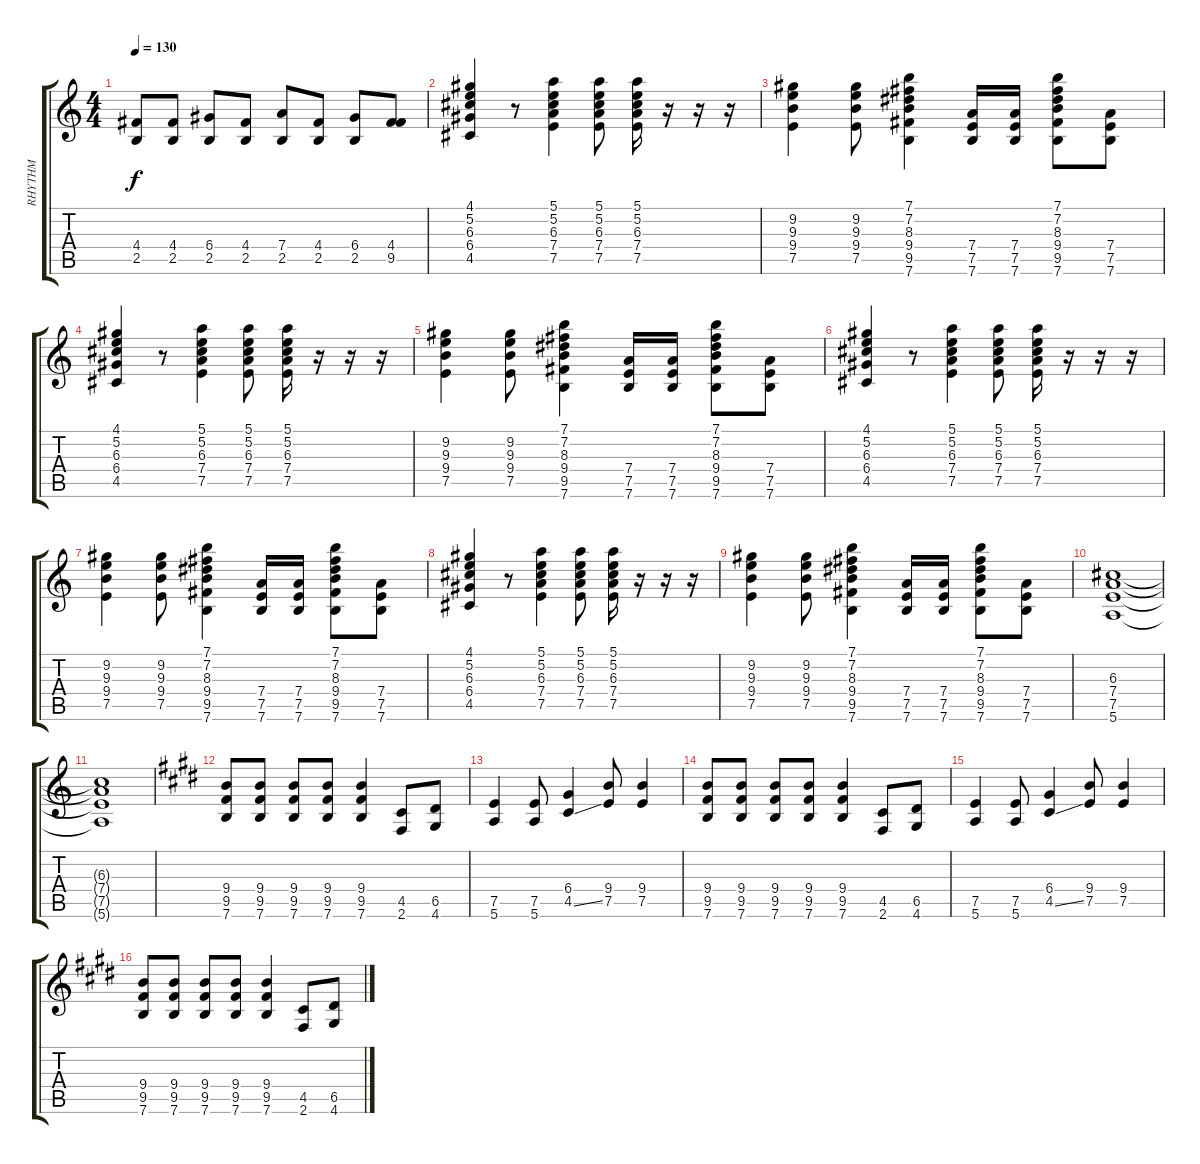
\track ("RHYTHM" "RHYTHM") {instrument distortionguitar}
\staff {score tabs}
\tuning (E4 B3 G3 D3 A2 E2) {hide}
\ts (4 4)
\tempo 130
\clef g2
\ks c
(4.4 2.5).8{dy f} (4.4 2.5).8 (6.4 2.5).8 (4.4 2.5).8 (7.4 2.5).8 (4.4 2.5).8 (6.4 2.5).8 (4.4 9.5).8 |
(4.1 5.2 6.3 6.4 4.5).4 r.8 (5.1 5.2 6.3 7.4 7.5).4 (5.1 5.2 6.3 7.4 7.5).8 (5.1 5.2 6.3 7.4 7.5).16 r.16 r.16 r.16 |
(9.2 9.3 9.4 7.5).4 (9.2 9.3 9.4 7.5).8 (7.1 7.2 8.3 9.4 9.5 7.6).4 (7.4 7.5 7.6).16 (7.4 7.5 7.6).16 (7.1 7.2 8.3 9.4 9.5 7.6).8 (7.4 7.5 7.6).8 |
(4.1 5.2 6.3 6.4 4.5).4 r.8 (5.1 5.2 6.3 7.4 7.5).4 (5.1 5.2 6.3 7.4 7.5).8 (5.1 5.2 6.3 7.4 7.5).16 r.16 r.16 r.16 |
(9.2 9.3 9.4 7.5).4 (9.2 9.3 9.4 7.5).8 (7.1 7.2 8.3 9.4 9.5 7.6).4 (7.4 7.5 7.6).16 (7.4 7.5 7.6).16 (7.1 7.2 8.3 9.4 9.5 7.6).8 (7.4 7.5 7.6).8 |
(4.1 5.2 6.3 6.4 4.5).4 r.8 (5.1 5.2 6.3 7.4 7.5).4 (5.1 5.2 6.3 7.4 7.5).8 (5.1 5.2 6.3 7.4 7.5).16 r.16 r.16 r.16 |
(9.2 9.3 9.4 7.5).4 (9.2 9.3 9.4 7.5).8 (7.1 7.2 8.3 9.4 9.5 7.6).4 (7.4 7.5 7.6).16 (7.4 7.5 7.6).16 (7.1 7.2 8.3 9.4 9.5 7.6).8 (7.4 7.5 7.6).8 |
(4.1 5.2 6.3 6.4 4.5).4 r.8 (5.1 5.2 6.3 7.4 7.5).4 (5.1 5.2 6.3 7.4 7.5).8 (5.1 5.2 6.3 7.4 7.5).16 r.16 r.16 r.16 |
(9.2 9.3 9.4 7.5).4 (9.2 9.3 9.4 7.5).8 (7.1 7.2 8.3 9.4 9.5 7.6).4 (7.4 7.5 7.6).16 (7.4 7.5 7.6).16 (7.1 7.2 8.3 9.4 9.5 7.6).8 (7.4 7.5 7.6).8 |
(6.3 7.4 7.5 5.6).1 |
(6.3{t} 7.4{t} 7.5{t} 5.6{t}).1 |
\ks c#minor
(9.4 9.5 7.6).8 (9.4 9.5 7.6).8 (9.4 9.5 7.6).8 (9.4 9.5 7.6).8 (9.4 9.5 7.6).4 (4.5 2.6).8 (6.5 4.6).8 |
\ks e
(7.5 5.6).4 (7.5 5.6).8 (6.4 4.5{ss}).4 (9.4 7.5).8 (9.4 7.5).4 |
\ks c#minor
(9.4 9.5 7.6).8 (9.4 9.5 7.6).8 (9.4 9.5 7.6).8 (9.4 9.5 7.6).8 (9.4 9.5 7.6).4 (4.5 2.6).8 (6.5 4.6).8 |
\ks e
(7.5 5.6).4 (7.5 5.6).8 (6.4 4.5{ss}).4 (9.4 7.5).8 (9.4 7.5).4 |
\ks c#minor
(9.4 9.5 7.6).8 (9.4 9.5 7.6).8 (9.4 9.5 7.6).8 (9.4 9.5 7.6).8 (9.4 9.5 7.6).4 (4.5 2.6).8 (6.5 4.6).8
